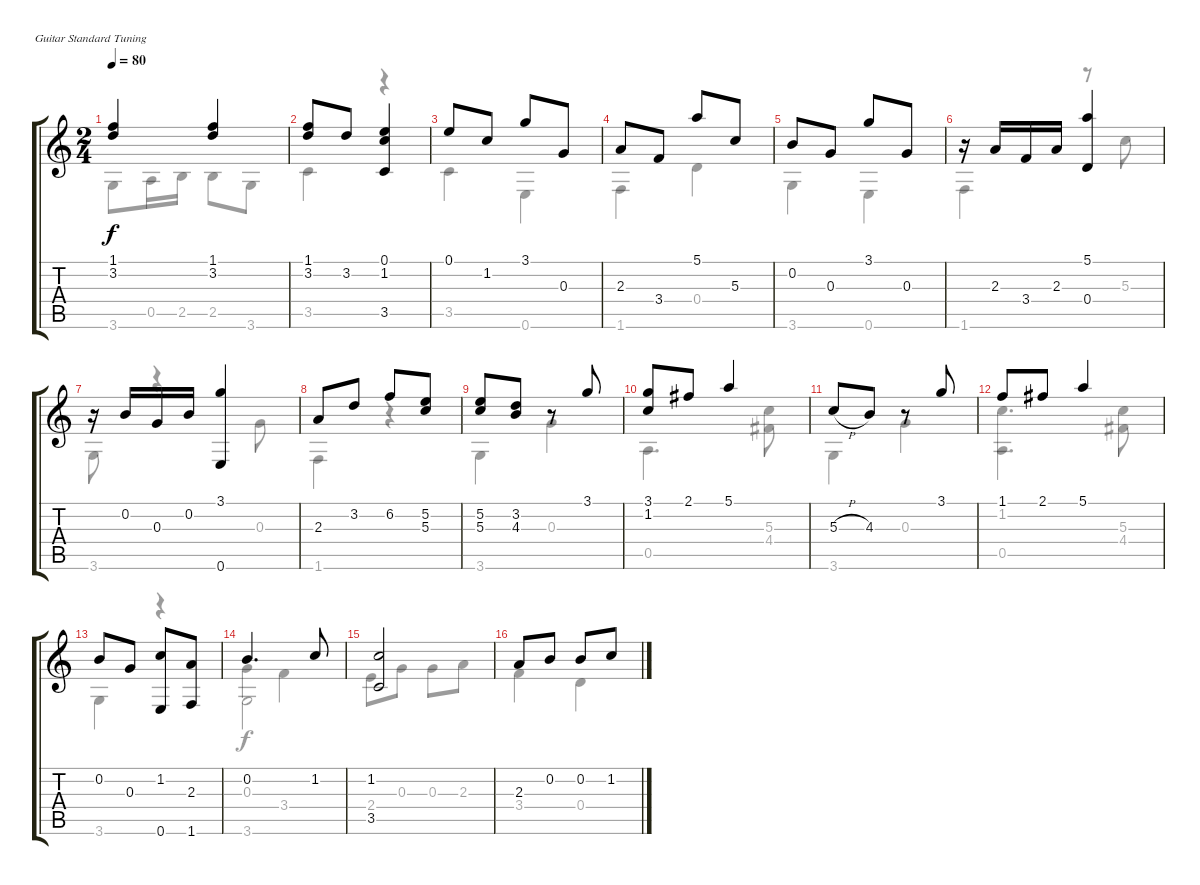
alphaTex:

\bracketExtendMode groupsimilarinstruments
\firstSystemTrackNameOrientation horizontal
\otherSystemsTrackNameOrientation horizontal
\track "" {instrument acousticguitarnylon}
\staff {score tabs}
\tuning (E4 B3 G3 D3 A2 E2)
\voice
\ts (2 4)
\tempo 80
\clef g2
\ks c
(1.1 3.2).4{dy f} (1.1 3.2).4 |
(1.1 3.2).8 3.2.8 (0.1 1.2 3.5).4 |
0.1.8 1.2.8 3.1.8 0.3.8 |
2.3.8 3.4.8 5.1.8 5.3.8 |
0.2.8 0.3.8 3.1.8 0.3.8 |
r.16 2.3.16 3.4.16 2.3.16 (5.1 0.4).4 |
r.16 0.2.16 0.3.16 0.2.16 (3.1 0.6).4 |
2.3.8 3.2.8 6.2.8 (5.2 5.3).8 |
(5.2 5.3).8 (3.2 4.3).8 r.8 3.1.8 |
(3.1 1.2).8 2.1.8 5.1.4 |
5.3{h}.8 4.3.8 r.8 3.1.8 |
1.1.8 2.1.8 5.1.4 |
0.2.8 0.3.8 (1.2 0.6).8 (2.3 1.6).8 |
0.2.4{d} 1.2.8 |
(1.2 3.5).2 |
2.3.8 0.2.8 0.2.8 1.2.8
\voice
\clef g2
\ottava regular
\simile none
\ks c
3.6.8{dy f} 0.5.16 2.5.16 2.5.8 3.6.8 |
3.5.4 r.4 |
3.5.4 0.6.4 |
1.6.4 0.4.4 |
3.6.4 0.6.4 |
1.6.4 r.8 5.3.8 |
3.6.8 r.4 0.3.8 |
1.6.4 r.4 |
3.6.4 0.3.4 |
0.5.4{d} (5.3 4.4).8 |
3.6.4 0.3.4 |
(1.2 0.5).4{d} (5.3 4.4).8 |
3.6.4 r.4 |
0.3.4 3.4.4 |
2.4.8 0.3.8 0.3.8 2.3.8 |
3.4.4 0.4.4
\voice
\clef g2
\ottava regular
\simile none
\ks c
|
|
|
|
|
|
|
|
|
|
|
|
|
3.6.2 |
|
